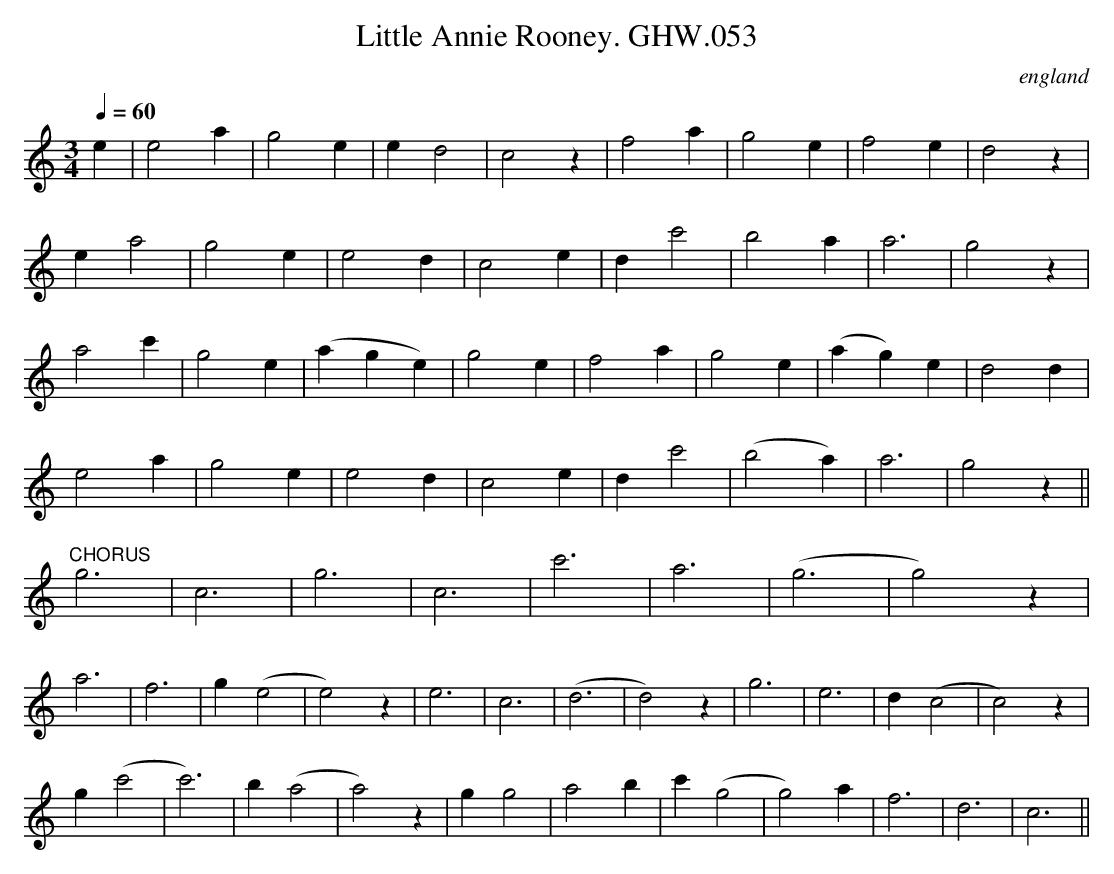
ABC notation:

X:1
T:Little Annie Rooney. GHW.053
O:england
M:3/4
L:1/4
Q:60
K:C
e|e2a|g2e|ed2|c2z|f2a|g2e|f2e|d2z|
ea2|g2e|e2d|c2e|dc'2|b2a|a3|g2z|
a2c'|g2e|(age)|g2e|f2a|g2e|(ag)e|d2d|
e2a|g2e|e2d|c2e|dc'2|(b2a)|a3|g2z||
"CHORUS"g3|c3|g3|c3|c'3|a3|(g3|g2)z|
a3|f3|g(e2|e2)z|e3|c3|(d3|d2)z|g3|e3|d(c2|c2)z|
g(c'2|c'3)|b(a2|a2)z|gg2|a2b|c'(g2|g2)a|f3|d3|c3||
